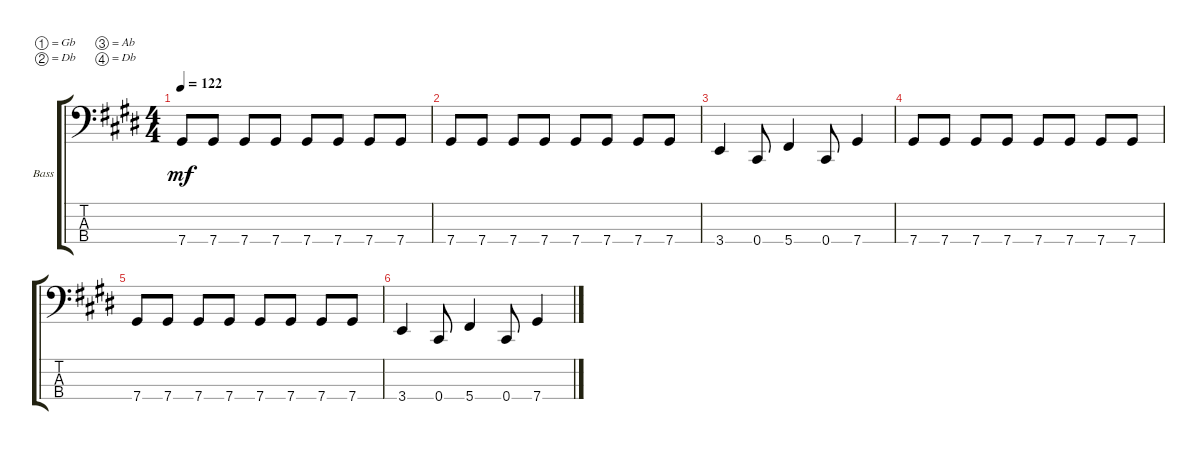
\defaultSystemsLayout 4
\bracketExtendMode groupsimilarinstruments
\firstSystemTrackNameOrientation horizontal
\otherSystemsTrackNameOrientation horizontal
\track ("Baixo" "Bass") {multiBarRest instrument electricbassfinger}
\staff {score tabs}
\tuning (Gb2 Db2 Ab1 Db1)
\ts (4 4)
\tempo 122
\clef f4
\ks e
7.4.8{dy mf} 7.4.8 7.4.8 7.4.8 7.4.8 7.4.8 7.4.8 7.4.8 |
7.4.8 7.4.8 7.4.8 7.4.8 7.4.8 7.4.8 7.4.8 7.4.8 |
3.4.4 0.4.8 5.4.4 0.4.8 7.4.4 |
7.4.8 7.4.8 7.4.8 7.4.8 7.4.8 7.4.8 7.4.8 7.4.8 |
7.4.8 7.4.8 7.4.8 7.4.8 7.4.8 7.4.8 7.4.8 7.4.8 |
3.4.4 0.4.8 5.4.4 0.4.8 7.4.4
